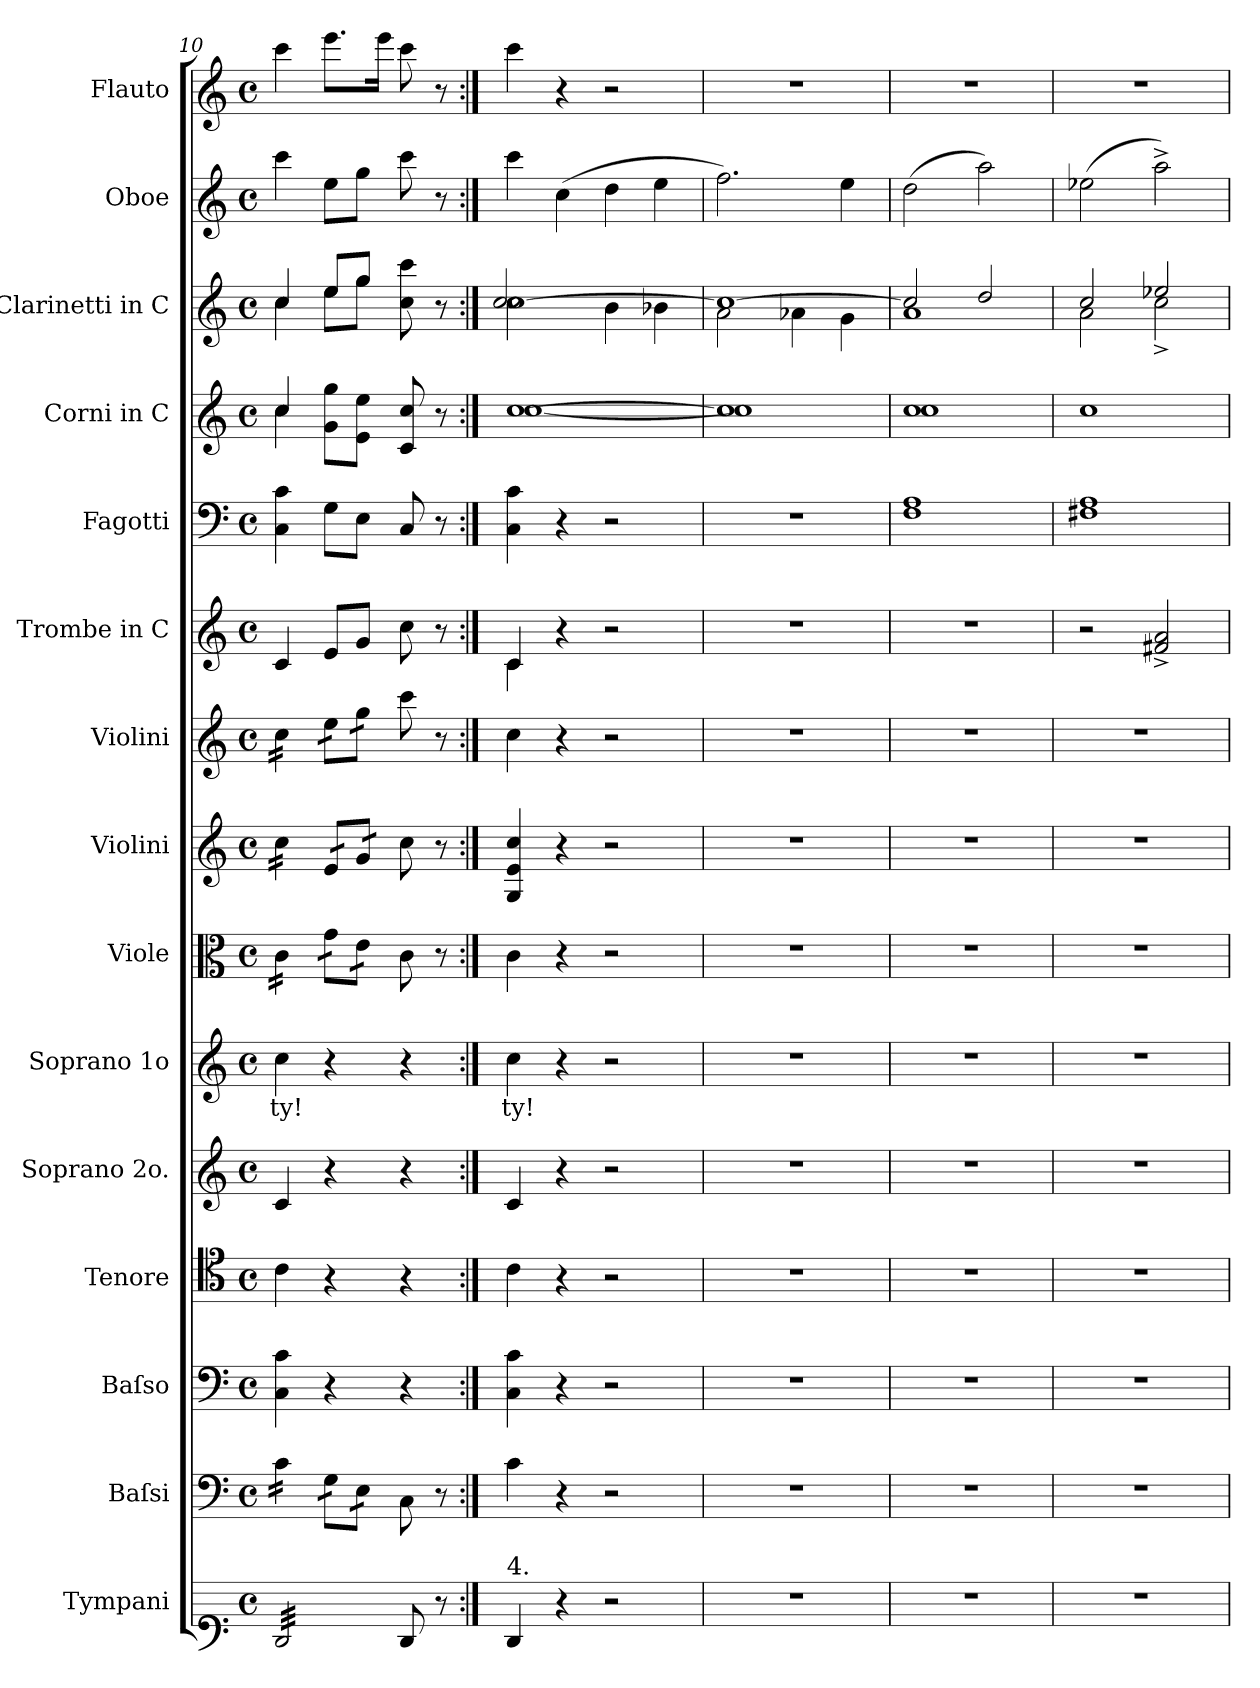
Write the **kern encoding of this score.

**kern	**kern	**kern	**kern	**kern	**kern	**text	**kern	**kern	**kern	**kern	**kern	**kern	**kern	**kern	**kern
*part15	*part14	*part13	*part12	*part11	*part10	*part10	*part9	*part8	*part7	*part6	*part5	*part4	*part3	*part2	*part1
*staff15	*staff14	*staff13	*staff12	*staff11	*staff10	*staff10	*staff9	*staff8	*staff7	*staff6	*staff5	*staff4	*staff3	*staff2	*staff1
*I"Tympani	*I"Baſsi	*I"Baſso	*I"Tenore	*I"Soprano 2o.	*I"Soprano 1o	*	*I"Viole	*I"Violini	*I"Violini	*I"Trombe in C	*I"Fagotti	*I"Corni in C	*I"Clarinetti in C	*I"Oboe	*I"Flauto
*	*I'b	*I'B	*I'T	*I'S 2	*I'S 1	*	*	*I'vl 2	*I'vl 1	*I'tr in C	*I'fag	*I'cor in C	*I'cl in C	*I'ob	*I'fl
*clefF1	*clefF4	*clefF4	*clefC4	*clefG2	*clefG2	*	*clefC3	*clefG2	*clefG2	*clefG2	*clefF4	*clefG2	*clefG2	*clefG2	*clefG2
*k[]	*k[]	*k[]	*k[]	*k[]	*k[]	*	*k[]	*k[]	*k[]	*k[]	*k[]	*k[]	*k[]	*k[]	*k[]
*C:	*C:	*C:	*C:	*C:	*C:	*	*C:	*C:	*C:	*C:	*C:	*C:	*C:	*C:	*C:
*M4/4	*M4/4	*M4/4	*M4/4	*M4/4	*M4/4	*	*M4/4	*M4/4	*M4/4	*M4/4	*M4/4	*M4/4	*M4/4	*M4/4	*M4/4
*met(c)	*met(c)	*met(c)	*met(c)	*met(c)	*met(c)	*	*met(c)	*met(c)	*met(c)	*met(c)	*met(c)	*met(c)	*met(c)	*met(c)	*met(c)
=10	=10	=10	=10	=10	=10	=10	=10	=10	=10	=10	=10	=10	=10	=10	=10
*	*	*	*	*	*	*	*	*	*	*	*	*^	*^	*	*
!LO:TX:a:t=1. 2. 3.	!	!	!	!	!	!	!	!	!	!	!	!	!	!	!	!	!
*tremolo	*	*	*	*	*	*	*	*	*	*	*	*	*	*	*	*	*
*	*tremolo	*	*	*	*	*	*	*	*	*	*	*	*	*	*	*	*
*	*	*	*	*	*	*	*tremolo	*	*	*	*	*	*	*	*	*	*
*	*	*	*	*	*	*	*	*tremolo	*	*	*	*	*	*	*	*	*
*	*	*	*	*	*	*	*	*	*tremolo	*	*	*	*	*	*	*	*
32C/LLL	16c\LL	4C\ 4c\	4c\	4c/	4cc\	-ty!	16c\LL	16cc\LL	16cc\LL	4c/	4C\ 4c\	4cc/	4cc\	4cc/	4cc\	4ccc\	4ccc\
32C/	.	.	.	.	.	.	.	.	.	.	.	.	.	.	.	.	.
32C/	16c\	.	.	.	.	.	16c\	16cc\	16cc\	.	.	.	.	.	.	.	.
32C/	.	.	.	.	.	.	.	.	.	.	.	.	.	.	.	.	.
32C/	16c\	.	.	.	.	.	16c\	16cc\	16cc\	.	.	.	.	.	.	.	.
32C/	.	.	.	.	.	.	.	.	.	.	.	.	.	.	.	.	.
32C/	16c\JJ	.	.	.	.	.	16c\JJ	16cc\JJ	16cc\JJ	.	.	.	.	.	.	.	.
32C/	.	.	.	.	.	.	.	.	.	.	.	.	.	.	.	.	.
32C/	16G\LL	4r	4r	4r	4r	.	16g\LL	16e/LL	16ee\LL	8e/L	8G\L	8g\ 8gg\L	4ryy	8ee/L	8ee\L	8ee\L	8.eee\L
32C/	.	.	.	.	.	.	.	.	.	.	.	.	.	.	.	.	.
32C/	16G\	.	.	.	.	.	16g\	16e/	16ee\	.	.	.	.	.	.	.	.
32C/	.	.	.	.	.	.	.	.	.	.	.	.	.	.	.	.	.
32C/	16E\	.	.	.	.	.	16e\	16g/	16gg\	8g/J	8E\J	8e\ 8ee\J	.	8gg/J	8gg\J	8gg\J	.
32C/	.	.	.	.	.	.	.	.	.	.	.	.	.	.	.	.	.
32C/	16E\JJ	.	.	.	.	.	16e\JJ	16g/JJ	16gg\JJ	.	.	.	.	.	.	.	16eee\Jk
*	*	*	*	*	*	*	*	*	*Xtremolo	*	*	*	*	*	*	*	*
*	*	*	*	*	*	*	*	*Xtremolo	*	*	*	*	*	*	*	*	*
*	*	*	*	*	*	*	*Xtremolo	*	*	*	*	*	*	*	*	*	*
*	*Xtremolo	*	*	*	*	*	*	*	*	*	*	*	*	*	*	*	*
32C/JJJ	.	.	.	.	.	.	.	.	.	.	.	.	.	.	.	.	.
*Xtremolo	*	*	*	*	*	*	*	*	*	*	*	*	*	*	*	*	*
8C/	8C\	4r	4r	4r	4r	.	8c\	8cc\	8ccc\	8cc\	8C/	8c/ 8cc/	4ryy	8cc\ 8ccc\	4ryy	8ccc\	8ccc\
8r	8r	.	.	.	.	.	8r	8r	8r	8r	8r	8r	.	8r	.	8r	8r
=11:|!	=11:|!	=11:|!	=11:|!	=11:|!	=11:|!	=11:|!	=11:|!	=11:|!	=11:|!	=11:|!	=11:|!	=11:|!	=11:|!	=11:|!	=11:|!	=11:|!	=11:|!
*	*	*	*	*	*	*	*	*	*	*^	*	*	*	*	*^	*	*
!LO:TX:a:t=4.	!	!	!	!	!	!	!	!	!	!	!	!	!	!	!	!	!	!	!
4C/	4c\	4C\ 4c\	4c\	4c/	4cc\	ty!	4c\	4G/ 4e/ 4cc/	4cc\	4c/	4c\	4C\ 4c\	[1cc/	[1cc\	[1cc/	2cc/	2cc\	4ccc\	4ccc\
4r	4r	4r	4r	4r	4r	.	4r	4r	4r	4r	4ryy	4r	.	.	.	.	.	(4cc\	4r
2r	2r	2r	2r	2r	2r	.	2r	2r	2r	2r	2ryy	2r	.	.	.	4b\	2ryy	4dd\	2r
.	.	.	.	.	.	.	.	.	.	.	.	.	.	.	.	4b-X\	.	4ee\	.
*	*	*	*	*	*	*	*	*	*	*v	*v	*	*	*	*	*v	*v	*	*
=12	=12	=12	=12	=12	=12	=12	=12	=12	=12	=12	=12	=12	=12	=12	=12	=12	=12
1r	1r	1r	1r	1r	1r	.	1r	1r	1r	1r	1r	1cc/]	1cc\]	1cc/_	2a\	2.ff\)	1r
.	.	.	.	.	.	.	.	.	.	.	.	.	.	.	4a-X\	.	.
.	.	.	.	.	.	.	.	.	.	.	.	.	.	.	4g\	4ee\	.
=13	=13	=13	=13	=13	=13	=13	=13	=13	=13	=13	=13	=13	=13	=13	=13	=13	=13
1r	1r	1r	1r	1r	1r	.	1r	1r	1r	1r	1F\ 1A\	1cc/	1cc\	2cc/]	1a\	(2dd\	1r
.	.	.	.	.	.	.	.	.	.	.	.	.	.	2dd/	.	2aa\)	.
*	*	*	*	*	*	*	*	*	*	*	*	*v	*v	*	*	*	*
=14	=14	=14	=14	=14	=14	=14	=14	=14	=14	=14	=14	=14	=14	=14	=14	=14
1r	1r	1r	1r	1r	1r	.	1r	1r	1r	2r	1F#X\ 1A\	1cc\	2cc/	2a\	(2ee-X\	1r
.	.	.	.	.	.	.	.	.	.	2f#X^>/ 2a^>/	.	.	2ee-X/	2cc^\	2aa^<\)	.
*	*	*	*	*	*	*	*	*	*	*	*	*	*v	*v	*	*
=	=	=	=	=	=	=	=	=	=	=	=	=	=	=	=
*-	*-	*-	*-	*-	*-	*-	*-	*-	*-	*-	*-	*-	*-	*-	*-
